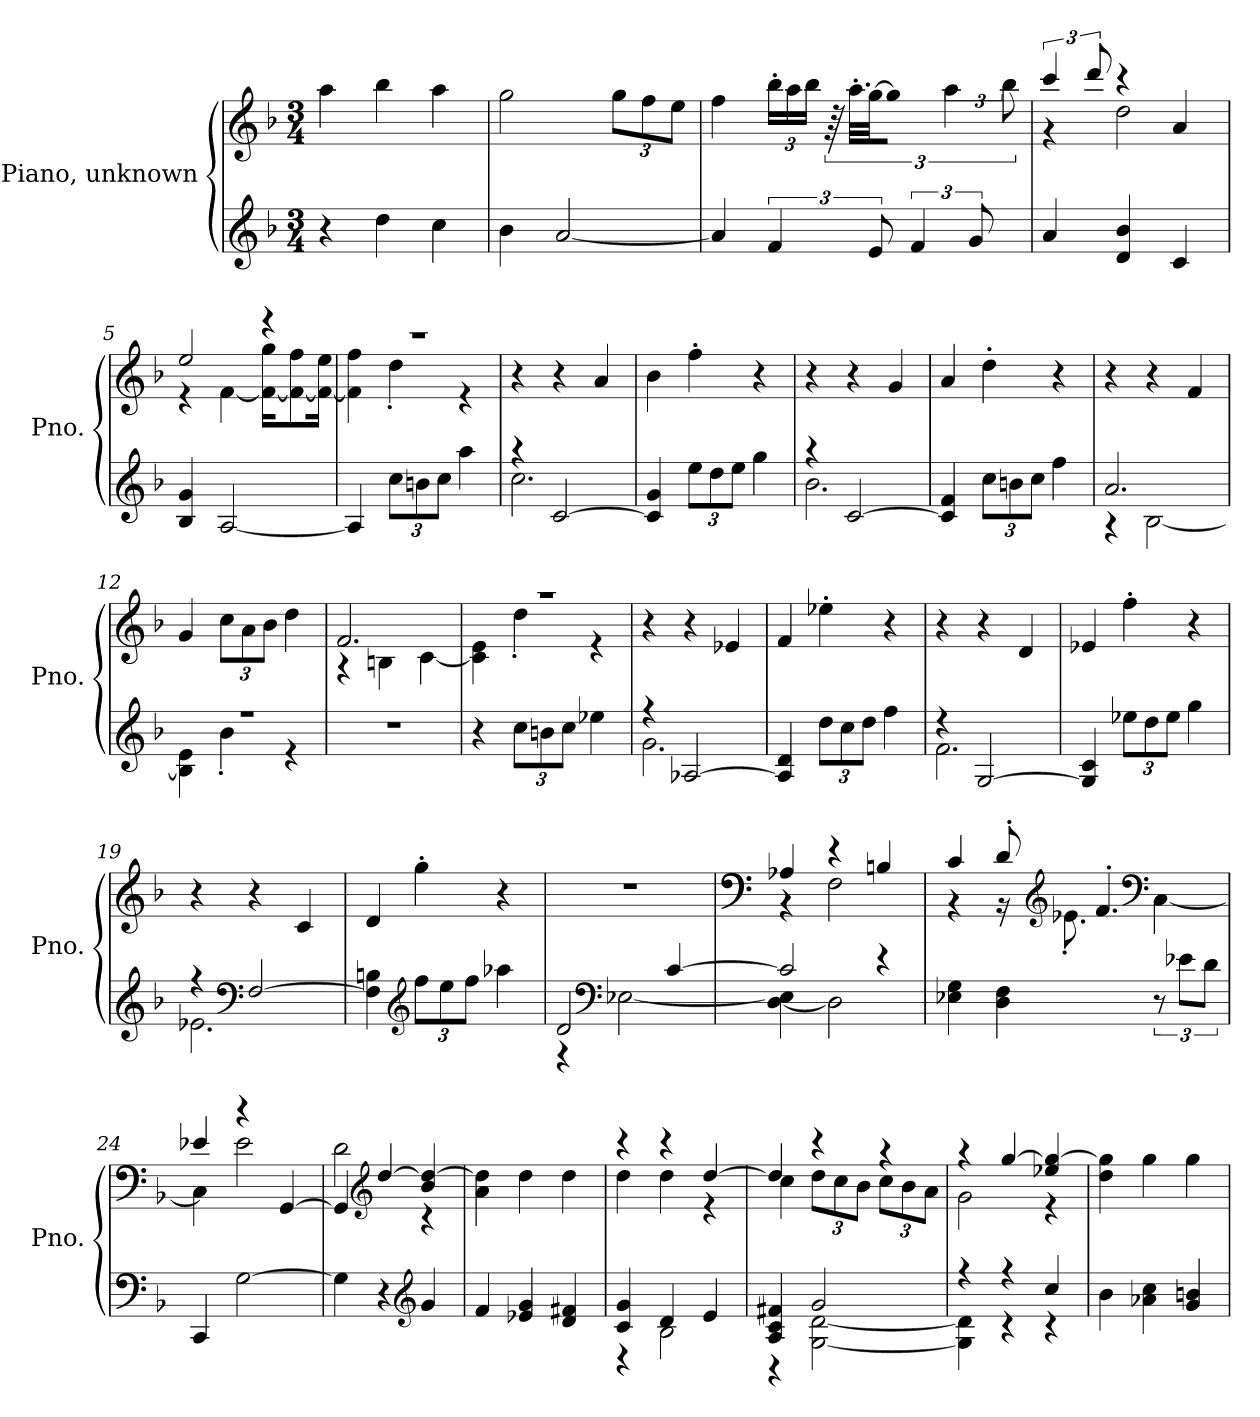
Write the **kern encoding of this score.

**kern	**kern
*part1	*part1
*staff2	*staff1
*I"Piano, unknown	*
*I'Pno.	*
*clefG2	*clefG2
*k[b-]	*k[b-]
*M3/4	*M3/4
*MM149	*MM149
=1	=1
4r	4aa\
4dd\	4bb-\
4cc\	4aa\
=2	=2
4b-\	2gg\
[2a/	.
*	*Xbrackettup
.	12gg\L
.	12ff\
.	12ee\J
=3	=3
4a/]	4ff\
6f/	24bb-'\LL
.	24aa\
.	24bb-\JJ
*	*brackettup
.	96r
.	48.aa'\LLL
12e/	[48gg\J
.	16gg\JJ]
6f/	6aa\
12g/	12bb-\
=4	=4
*	*^
4a/	6ccc/	4r
.	12ddd/	.
4d/ 4b-/	4r	2dd\
4c/	4a/	.
=5	=5	=5
4B-/ 4g/	2ee/	4r
[2A/	.	[4f\
.	4r	16f\_ 16gg\KL
.	.	8f\_ 8ff\
.	.	16f\_ 16ee\Jk
=6	=6	=6
4A/]	2.r	4f\] 4ff\
*Xbrackettup	*	*
12cc\L	.	4dd'\
12bn\	.	.
12cc\J	.	.
4aa\	.	4r
*	*v	*v
!!LO:LB:g=z
=7	=7
*^	*
4r	2.cc\	4r
[2c/	.	4r
.	.	4a/
*v	*v	*
=8	=8
4c/] 4g/	4b-\
12ee\L	4ff'\
12dd\	.
12ee\J	.
4gg\	4r
=9	=9
*^	*
4r	2.b-\	4r
[2c/	.	4r
.	.	4g/
*v	*v	*
=10	=10
4c/] 4f/	4a/
12cc\L	4dd'\
12bn\	.
12cc\J	.
4ff\	4r
=11	=11
*^	*
2.a/	4r	4r
.	[2B-\	4r
.	.	4f/
=12	=12	=12
2.r	4B-\] 4e\	4g/
*	*	*Xbrackettup
.	4b-'\	12cc\L
.	.	12a\
.	.	12b-\J
.	4r	4dd\
*v	*v	*
=13	=13
*	*^
2.r	2.f/	4r
.	.	4Bn\
.	.	[4c\
=14	=14	=14
4r	2.r	4c\] 4e\
12cc\L	.	4dd'\
12bn\	.	.
12cc\J	.	.
4ee-X\	.	4r
*	*v	*v
!!LO:LB:g=z
=15	=15
*^	*
4r	2.g\	4r
[2A-X/	.	4r
.	.	4e-X/
*v	*v	*
=16	=16
4A-/] 4d/	4f/
12dd\L	4ee-X'\
12cc\	.
12dd\J	.
4ff\	4r
=17	=17
*^	*
4r	2.f\	4r
[2G/	.	4r
.	.	4d/
*v	*v	*
=18	=18
4G/] 4c/	4e-X/
12ee-X\L	4ff'\
12dd\	.
12ee-\J	.
4gg\	4r
=19	=19
*^	*
4r	2.e-X\	4r
*clefF4	*	*
[2F/	.	4r
.	.	4c/
*v	*v	*
=20	=20
4F\] 4Bn\	4d/
*clefG2	*
12ff\L	4gg'\
12ee\	.
12ff\J	.
4aa-X\	4r
=21	=21
*^	*
2d/	4r	2.r
*clefF4	*	*
.	[2E-X\	.
[4c/	.	.
!!LO:LB:g=z
=22	=22	=22
*	*	*clefF4
*	*	*^
2c/]	[4D\ 4E-\]	4A-X/	4r
.	2D\]	4r	2F\
4r	.	4Bn/	.
*v	*v	*	*
=23	=23	=23
4E-X\ 4G\	4c/	4r
4D\ 4F\	8d'/	16r
*	*clefG2	*
.	.	8.e-X'\
.	4.f'/	.
*	*clefF4	*
*brackettup	*	*
12r	.	[4C\
12e-X\L	.	.
12d\J	.	.
=24	=24	=24
4CC/	4e-X/	4C\]
[2G\	4r	2e-\
.	[4GG/	.
=25	=25	=25
4G\]	4GG/]	2d\
*	*clefG2	*
4r	[4dd/	.
*clefG2	*	*
4g/	4b-/ 4dd/_	4r
*	*v	*v
=26	=26
4f/	4a\ 4dd\]
4e-X/ 4g/	4dd\
4d/ 4f#X/	4dd\
=27	=27
*^	*^
4c/ 4g/	4r	4r	4dd\
4d/	2B-\	4r	4dd\
4e/	.	[4dd/	4r
!!LO:LB:g=z	!!
=28	=28	=28	=28
4A/ 4c/ 4f#X/	4r	4dd/]	4cc\
2g/	[2G\ [2d\	4r	12dd\L
.	.	.	12cc\
.	.	.	12b-\J
.	.	4r	12cc\L
.	.	.	12b-\
.	.	.	12a\J
=29	=29	=29	=29
4r	4G\] 4d\]	4r	2g\
4r	4r	[4gg/	.
4cc/	4r	4ee-X/ 4gg/_	4r
*v	*v	*	*
*	*v	*v
=30	=30
4b-\	4dd\ 4gg\]
4a-X\ 4cc\	4gg\
4g/ 4bn/	4gg\
=	=
*-	*-
